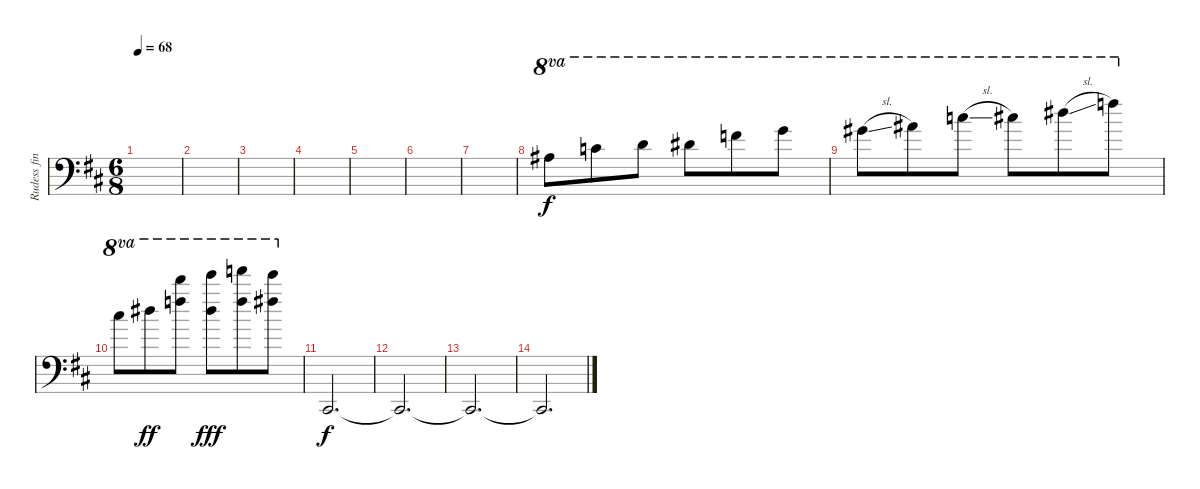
\track ("Rudess final note" "Rudess fin") {instrument acousticguitarsteel}
\staff {score}
\tuning (E4 B3 G3 D3 A2 C1) {hide}
\ts (6 8)
\tempo 68
\clef f4
\ks d
|
|
|
|
|
|
|
3.3.8{ot 8va volume 16 instrument seashore} 1.2.8{ot 8va} 3.2.8{ot 8va} 4.2.8{ot 8va} 1.1.8{ot 8va} 3.1.8{ot 8va} |
4.1{sl}.8{ot 8va} 6.1.8{ot 8va} 8.1{sl}.8{ot 8va} 9.1.8{ot 8va} 11.1{sl}.8{ot 8va} 13.1.8{ot 8va} |
9.1.8{ot 8va} 11.1.8{ot 8va dy ff} (13.1 27.2).8{ot 8va} (11.1 29.2).8{ot 8va dy fff} (13.1 30.2).8{ot 8va} (14.1 29.2).8{ot 8va volume 16} |
1.6.2{d dy f instrument stringensemble2} |
1.6{t}.2{d} |
1.6{t}.2{d} |
1.6{t}.2{d}
